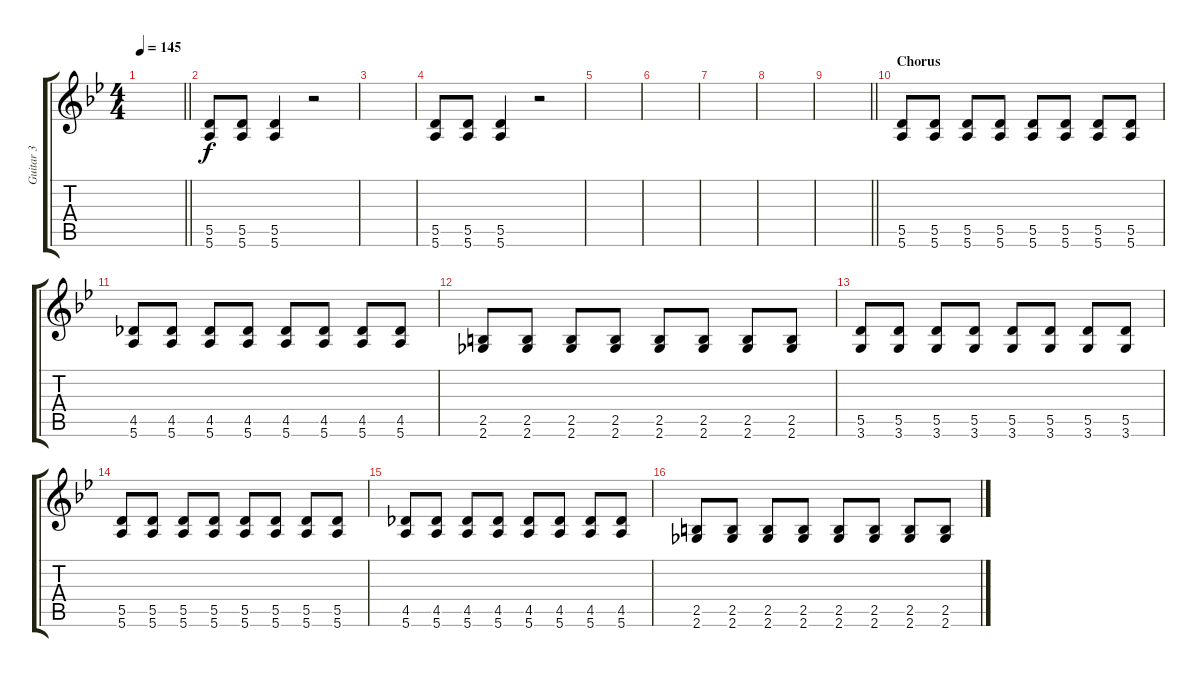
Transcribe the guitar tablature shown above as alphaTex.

\track ("Guitar 3" "Guitar 3") {instrument overdrivenguitar}
\staff {score tabs}
\tuning (E4 B3 G3 D3 A2 E2) {hide}
\ts (4 4)
\tempo 145
\clef g2
\barLineRight lightlight
\ks bb
|
(5.5 5.6).8 (5.5 5.6).8 (5.5 5.6).4 r.2 |
|
(5.5 5.6).8 (5.5 5.6).8 (5.5 5.6).4 r.2 |
|
|
|
|
\barLineRight lightlight
|
\section ("" "Chorus")
(5.5 5.6).8 (5.5 5.6).8 (5.5 5.6).8 (5.5 5.6).8 (5.5 5.6).8 (5.5 5.6).8 (5.5 5.6).8 (5.5 5.6).8 |
(4.5 5.6).8 (4.5 5.6).8 (4.5 5.6).8 (4.5 5.6).8 (4.5 5.6).8 (4.5 5.6).8 (4.5 5.6).8 (4.5 5.6).8 |
(2.5 2.6).8 (2.5 2.6).8 (2.5 2.6).8 (2.5 2.6).8 (2.5 2.6).8 (2.5 2.6).8 (2.5 2.6).8 (2.5 2.6).8 |
(5.5 3.6).8 (5.5 3.6).8 (5.5 3.6).8 (5.5 3.6).8 (5.5 3.6).8 (5.5 3.6).8 (5.5 3.6).8 (5.5 3.6).8 |
(5.5 5.6).8 (5.5 5.6).8 (5.5 5.6).8 (5.5 5.6).8 (5.5 5.6).8 (5.5 5.6).8 (5.5 5.6).8 (5.5 5.6).8 |
(4.5 5.6).8 (4.5 5.6).8 (4.5 5.6).8 (4.5 5.6).8 (4.5 5.6).8 (4.5 5.6).8 (4.5 5.6).8 (4.5 5.6).8 |
(2.5 2.6).8 (2.5 2.6).8 (2.5 2.6).8 (2.5 2.6).8 (2.5 2.6).8 (2.5 2.6).8 (2.5 2.6).8 (2.5 2.6).8
